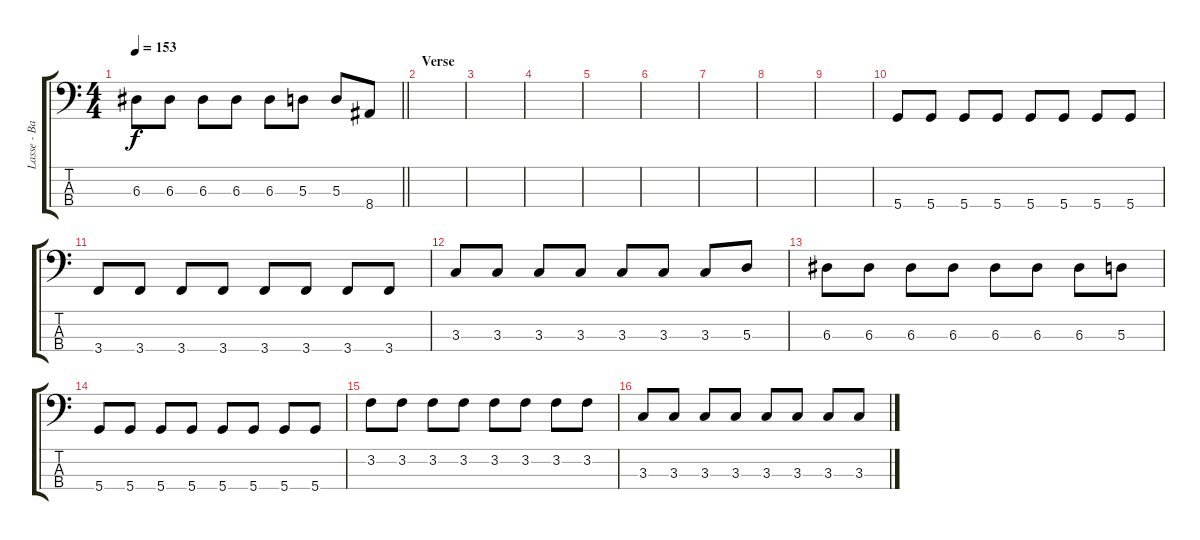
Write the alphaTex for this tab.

\track ("Lasse - Bass" "Lasse - Ba") {instrument electricbasspick}
\staff {score tabs}
\tuning (G2 D2 A1 D1) {hide}
\ts (4 4)
\tempo 153
\clef f4
\barLineRight lightlight
\ks c
6.3.8{dy f} 6.3.8 6.3.8 6.3.8 6.3.8 5.3.8 5.3.8 8.4.8 |
\section ("" "Verse")
|
|
|
|
|
|
|
|
5.4.8 5.4.8 5.4.8 5.4.8 5.4.8 5.4.8 5.4.8 5.4.8 |
3.4.8 3.4.8 3.4.8 3.4.8 3.4.8 3.4.8 3.4.8 3.4.8 |
3.3.8 3.3.8 3.3.8 3.3.8 3.3.8 3.3.8 3.3.8 5.3.8 |
6.3.8 6.3.8 6.3.8 6.3.8 6.3.8 6.3.8 6.3.8 5.3.8 |
5.4.8 5.4.8 5.4.8 5.4.8 5.4.8 5.4.8 5.4.8 5.4.8 |
3.2.8 3.2.8 3.2.8 3.2.8 3.2.8 3.2.8 3.2.8 3.2.8 |
3.3.8 3.3.8 3.3.8 3.3.8 3.3.8 3.3.8 3.3.8 3.3.8
